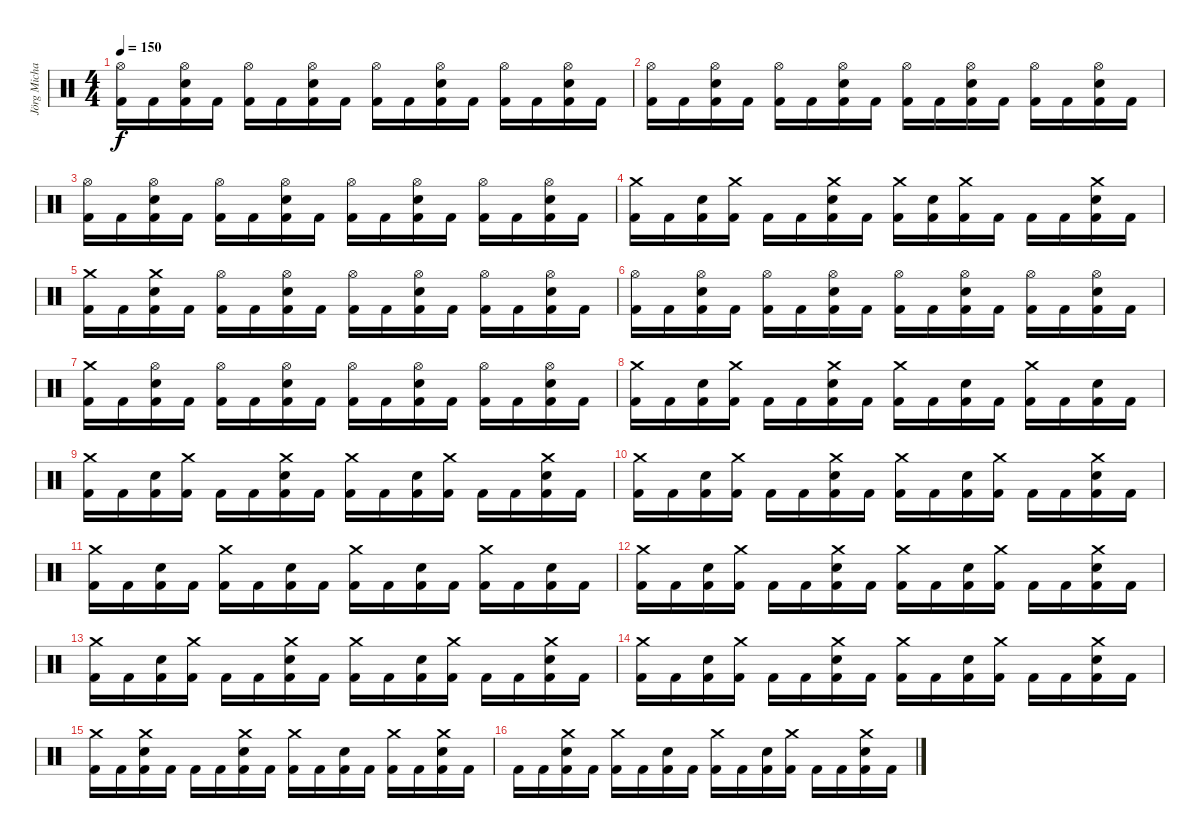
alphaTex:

\track ("Jörg Michael" "Jörg Micha") {instrument percussion}
\staff {score}
\articulation defaults
\ts (4 4)
\tempo 150
\clef neutral
\ks c
("Hi-Hat (open)" "Kick (hit) 2").16{dy f} "Kick (hit) 2".16 ("Kick (hit) 2" "Snare (hit) 2" "Hi-Hat (open)").16 "Kick (hit) 2".16 ("Kick (hit) 2" "Hi-Hat (open)").16 "Kick (hit) 2".16 ("Kick (hit) 2" "Snare (hit) 2" "Hi-Hat (open)").16 "Kick (hit) 2".16 ("Kick (hit) 2" "Hi-Hat (open)").16 "Kick (hit) 2".16 ("Kick (hit) 2" "Snare (hit) 2" "Hi-Hat (open)").16 "Kick (hit) 2".16 ("Kick (hit) 2" "Hi-Hat (open)").16 "Kick (hit) 2".16 ("Kick (hit) 2" "Snare (hit) 2" "Hi-Hat (open)").16 "Kick (hit) 2".16 |
("Hi-Hat (open)" "Kick (hit) 2").16 "Kick (hit) 2".16 ("Kick (hit) 2" "Snare (hit) 2" "Hi-Hat (open)").16 "Kick (hit) 2".16 ("Kick (hit) 2" "Hi-Hat (open)").16 "Kick (hit) 2".16 ("Kick (hit) 2" "Snare (hit) 2" "Hi-Hat (open)").16 "Kick (hit) 2".16 ("Kick (hit) 2" "Hi-Hat (open)").16 "Kick (hit) 2".16 ("Kick (hit) 2" "Snare (hit) 2" "Hi-Hat (open)").16 "Kick (hit) 2".16 ("Kick (hit) 2" "Hi-Hat (open)").16 "Kick (hit) 2".16 ("Kick (hit) 2" "Snare (hit) 2" "Hi-Hat (open)").16 "Kick (hit) 2".16 |
("Hi-Hat (open)" "Kick (hit) 2").16 "Kick (hit) 2".16 ("Kick (hit) 2" "Snare (hit) 2" "Hi-Hat (open)").16 "Kick (hit) 2".16 ("Kick (hit) 2" "Hi-Hat (open)").16 "Kick (hit) 2".16 ("Kick (hit) 2" "Snare (hit) 2" "Hi-Hat (open)").16 "Kick (hit) 2".16 ("Kick (hit) 2" "Hi-Hat (open)").16 "Kick (hit) 2".16 ("Kick (hit) 2" "Snare (hit) 2" "Hi-Hat (open)").16 "Kick (hit) 2".16 ("Kick (hit) 2" "Hi-Hat (open)").16 "Kick (hit) 2".16 ("Kick (hit) 2" "Snare (hit) 2" "Hi-Hat (open)").16 "Kick (hit) 2".16 |
("Crash medium (hit)" "Kick (hit) 2").16 "Kick (hit) 2".16 ("Snare (hit) 2" "Kick (hit) 2").16 ("Crash medium (hit)" "Kick (hit) 2").16 "Kick (hit) 2".16 "Kick (hit) 2".16 ("Snare (hit) 2" "Crash medium (hit)" "Kick (hit) 2").16 "Kick (hit) 2".16 ("Crash medium (hit)" "Kick (hit) 2").16 ("Snare (hit) 2" "Kick (hit) 2").16 ("Crash medium (hit)" "Kick (hit) 2").16 "Kick (hit) 2".16 "Kick (hit) 2".16 "Kick (hit) 2".16 ("Snare (hit) 2" "Crash medium (hit)" "Kick (hit) 2").16 "Kick (hit) 2".16 |
("Crash medium (hit)" "Kick (hit) 2").16 "Kick (hit) 2".16 ("Crash medium (hit)" "Kick (hit) 2" "Snare (hit) 2").16 "Kick (hit) 2".16 ("Kick (hit) 2" "Hi-Hat (open)").16 "Kick (hit) 2".16 ("Kick (hit) 2" "Snare (hit) 2" "Hi-Hat (open)").16 "Kick (hit) 2".16 ("Kick (hit) 2" "Hi-Hat (open)").16 "Kick (hit) 2".16 ("Kick (hit) 2" "Snare (hit) 2" "Hi-Hat (open)").16 "Kick (hit) 2".16 ("Kick (hit) 2" "Hi-Hat (open)").16 "Kick (hit) 2".16 ("Kick (hit) 2" "Snare (hit) 2" "Hi-Hat (open)").16 "Kick (hit) 2".16 |
("Hi-Hat (open)" "Kick (hit) 2").16 "Kick (hit) 2".16 ("Kick (hit) 2" "Snare (hit) 2" "Hi-Hat (open)").16 "Kick (hit) 2".16 ("Kick (hit) 2" "Hi-Hat (open)").16 "Kick (hit) 2".16 ("Kick (hit) 2" "Snare (hit) 2" "Hi-Hat (open)").16 "Kick (hit) 2".16 ("Kick (hit) 2" "Hi-Hat (open)").16 "Kick (hit) 2".16 ("Kick (hit) 2" "Snare (hit) 2" "Hi-Hat (open)").16 "Kick (hit) 2".16 ("Kick (hit) 2" "Hi-Hat (open)").16 "Kick (hit) 2".16 ("Kick (hit) 2" "Snare (hit) 2" "Hi-Hat (open)").16 "Kick (hit) 2".16 |
("Crash medium (hit)" "Kick (hit) 2").16 "Kick (hit) 2".16 ("Kick (hit) 2" "Snare (hit) 2" "Hi-Hat (open)").16 "Kick (hit) 2".16 ("Kick (hit) 2" "Hi-Hat (open)").16 "Kick (hit) 2".16 ("Kick (hit) 2" "Snare (hit) 2" "Hi-Hat (open)").16 "Kick (hit) 2".16 ("Kick (hit) 2" "Hi-Hat (open)").16 "Kick (hit) 2".16 ("Kick (hit) 2" "Snare (hit) 2" "Hi-Hat (open)").16 "Kick (hit) 2".16 ("Kick (hit) 2" "Hi-Hat (open)").16 "Kick (hit) 2".16 ("Kick (hit) 2" "Snare (hit) 2" "Hi-Hat (open)").16 "Kick (hit) 2".16 |
("Crash medium (hit)" "Kick (hit) 2").16 "Kick (hit) 2".16 ("Snare (hit) 2" "Kick (hit) 2").16 ("Crash medium (hit)" "Kick (hit) 2").16 "Kick (hit) 2".16 "Kick (hit) 2".16 ("Crash medium (hit)" "Snare (hit) 2" "Kick (hit) 2").16 "Kick (hit) 2".16 ("Crash medium (hit)" "Kick (hit) 2").16 "Kick (hit) 2".16 ("Snare (hit) 2" "Kick (hit) 2").16 "Kick (hit) 2".16 ("Crash medium (hit)" "Kick (hit) 2").16 "Kick (hit) 2".16 ("Snare (hit) 2" "Kick (hit) 2").16 "Kick (hit) 2".16 |
("Crash medium (hit)" "Kick (hit) 2").16 "Kick (hit) 2".16 ("Snare (hit) 2" "Kick (hit) 2").16 ("Crash medium (hit)" "Kick (hit) 2").16 "Kick (hit) 2".16 "Kick (hit) 2".16 ("Crash medium (hit)" "Snare (hit) 2" "Kick (hit) 2").16 "Kick (hit) 2".16 ("Crash medium (hit)" "Kick (hit) 2").16 "Kick (hit) 2".16 ("Snare (hit) 2" "Kick (hit) 2").16 ("Crash medium (hit)" "Kick (hit) 2").16 "Kick (hit) 2".16 "Kick (hit) 2".16 ("Crash medium (hit)" "Snare (hit) 2" "Kick (hit) 2").16 "Kick (hit) 2".16 |
("Crash medium (hit)" "Kick (hit) 2").16 "Kick (hit) 2".16 ("Snare (hit) 2" "Kick (hit) 2").16 ("Crash medium (hit)" "Kick (hit) 2").16 "Kick (hit) 2".16 "Kick (hit) 2".16 ("Crash medium (hit)" "Snare (hit) 2" "Kick (hit) 2").16 "Kick (hit) 2".16 ("Crash medium (hit)" "Kick (hit) 2").16 "Kick (hit) 2".16 ("Snare (hit) 2" "Kick (hit) 2").16 ("Crash medium (hit)" "Kick (hit) 2").16 "Kick (hit) 2".16 "Kick (hit) 2".16 ("Crash medium (hit)" "Snare (hit) 2" "Kick (hit) 2").16 "Kick (hit) 2".16 |
("Crash medium (hit)" "Kick (hit) 2").16 "Kick (hit) 2".16 ("Snare (hit) 2" "Kick (hit) 2").16 "Kick (hit) 2".16 ("Crash medium (hit)" "Kick (hit) 2").16 "Kick (hit) 2".16 ("Snare (hit) 2" "Kick (hit) 2").16 "Kick (hit) 2".16 ("Crash medium (hit)" "Kick (hit) 2").16 "Kick (hit) 2".16 ("Snare (hit) 2" "Kick (hit) 2").16 "Kick (hit) 2".16 ("Crash medium (hit)" "Kick (hit) 2").16 "Kick (hit) 2".16 ("Snare (hit) 2" "Kick (hit) 2").16 "Kick (hit) 2".16 |
("Crash medium (hit)" "Kick (hit) 2").16 "Kick (hit) 2".16 ("Snare (hit) 2" "Kick (hit) 2").16 ("Crash medium (hit)" "Kick (hit) 2").16 "Kick (hit) 2".16 "Kick (hit) 2".16 ("Crash medium (hit)" "Snare (hit) 2" "Kick (hit) 2").16 "Kick (hit) 2".16 ("Crash medium (hit)" "Kick (hit) 2").16 "Kick (hit) 2".16 ("Snare (hit) 2" "Kick (hit) 2").16 ("Crash medium (hit)" "Kick (hit) 2").16 "Kick (hit) 2".16 "Kick (hit) 2".16 ("Crash medium (hit)" "Snare (hit) 2" "Kick (hit) 2").16 "Kick (hit) 2".16 |
("Crash medium (hit)" "Kick (hit) 2").16 "Kick (hit) 2".16 ("Snare (hit) 2" "Kick (hit) 2").16 ("Crash medium (hit)" "Kick (hit) 2").16 "Kick (hit) 2".16 "Kick (hit) 2".16 ("Crash medium (hit)" "Snare (hit) 2" "Kick (hit) 2").16 "Kick (hit) 2".16 ("Crash medium (hit)" "Kick (hit) 2").16 "Kick (hit) 2".16 ("Snare (hit) 2" "Kick (hit) 2").16 ("Crash medium (hit)" "Kick (hit) 2").16 "Kick (hit) 2".16 "Kick (hit) 2".16 ("Crash medium (hit)" "Snare (hit) 2" "Kick (hit) 2").16 "Kick (hit) 2".16 |
("Crash medium (hit)" "Kick (hit) 2").16 "Kick (hit) 2".16 ("Snare (hit) 2" "Kick (hit) 2").16 ("Crash medium (hit)" "Kick (hit) 2").16 "Kick (hit) 2".16 "Kick (hit) 2".16 ("Crash medium (hit)" "Snare (hit) 2" "Kick (hit) 2").16 "Kick (hit) 2".16 ("Crash medium (hit)" "Kick (hit) 2").16 "Kick (hit) 2".16 ("Snare (hit) 2" "Kick (hit) 2").16 ("Crash medium (hit)" "Kick (hit) 2").16 "Kick (hit) 2".16 "Kick (hit) 2".16 ("Crash medium (hit)" "Snare (hit) 2" "Kick (hit) 2").16 "Kick (hit) 2".16 |
("Crash medium (hit)" "Kick (hit) 2").16 "Kick (hit) 2".16 ("Crash medium (hit)" "Snare (hit) 2" "Kick (hit) 2").16 "Kick (hit) 2".16 "Kick (hit) 2".16 "Kick (hit) 2".16 ("Crash medium (hit)" "Snare (hit) 2" "Kick (hit) 2").16 "Kick (hit) 2".16 ("Crash medium (hit)" "Kick (hit) 2").16 "Kick (hit) 2".16 ("Snare (hit) 2" "Kick (hit) 2").16 "Kick (hit) 2".16 ("Crash medium (hit)" "Kick (hit) 2").16 "Kick (hit) 2".16 ("Crash medium (hit)" "Snare (hit) 2" "Kick (hit) 2").16 "Kick (hit) 2".16 |
"Kick (hit) 2".16 "Kick (hit) 2".16 ("Crash medium (hit)" "Snare (hit) 2" "Kick (hit) 2").16 "Kick (hit) 2".16 ("Crash medium (hit)" "Kick (hit) 2").16 "Kick (hit) 2".16 ("Snare (hit) 2" "Kick (hit) 2").16 "Kick (hit) 2".16 ("Crash medium (hit)" "Kick (hit) 2").16 "Kick (hit) 2".16 ("Snare (hit) 2" "Kick (hit) 2").16 ("Crash medium (hit)" "Kick (hit) 2").16 "Kick (hit) 2".16 "Kick (hit) 2".16 ("Crash medium (hit)" "Snare (hit) 2" "Kick (hit) 2").16 "Kick (hit) 2".16
